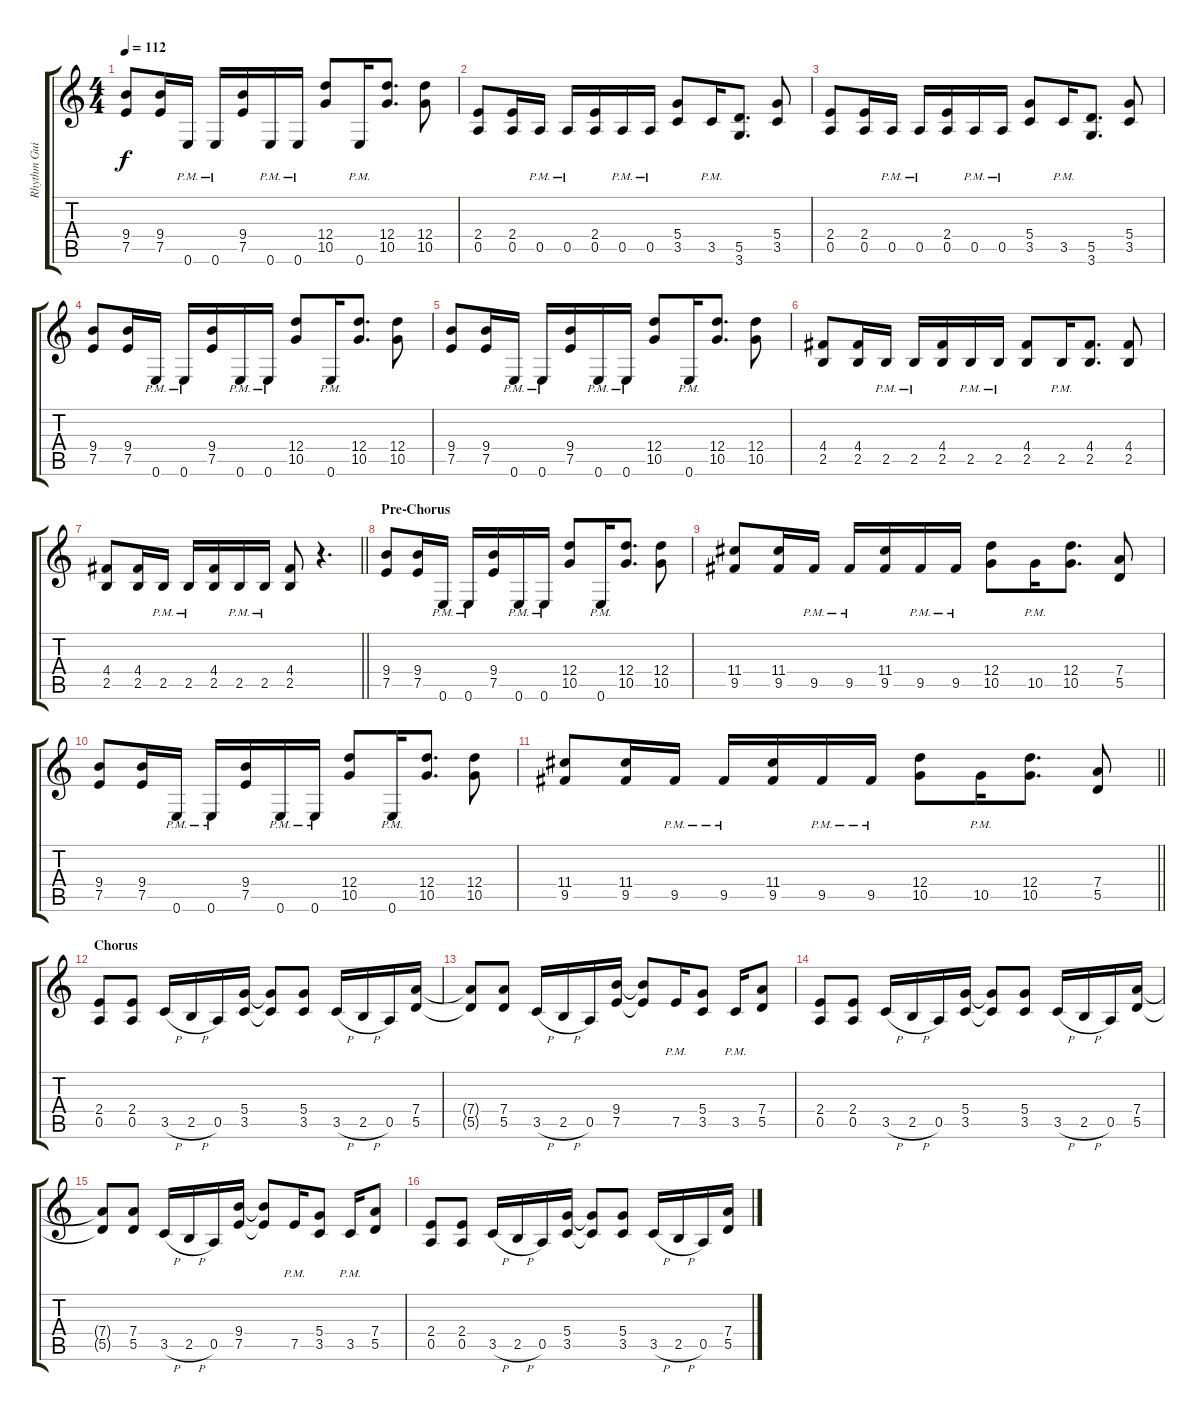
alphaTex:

\track ("Rhythm Guitar" "Rhythm Gui") {instrument distortionguitar}
\staff {score tabs}
\tuning (E4 B3 G3 D3 A2 E2) {hide}
\ts (4 4)
\tempo 112
\clef g2
\ks c
(9.4 7.5).8{dy f} (9.4 7.5).16 0.6{pm}.16 0.6{pm}.16 (9.4 7.5).16 0.6{pm}.16 0.6{pm}.16 (12.4 10.5).8 0.6{pm}.16 (12.4 10.5).8{d} (12.4 10.5).8 |
(2.4 0.5).8 (2.4 0.5).16 0.5{pm}.16 0.5{pm}.16 (2.4 0.5).16 0.5{pm}.16 0.5{pm}.16 (5.4 3.5).8 3.5{pm}.16 (5.5 3.6).8{d} (5.4 3.5).8 |
(2.4 0.5).8 (2.4 0.5).16 0.5{pm}.16 0.5{pm}.16 (2.4 0.5).16 0.5{pm}.16 0.5{pm}.16 (5.4 3.5).8 3.5{pm}.16 (5.5 3.6).8{d} (5.4 3.5).8 |
(9.4 7.5).8 (9.4 7.5).16 0.6{pm}.16 0.6{pm}.16 (9.4 7.5).16 0.6{pm}.16 0.6{pm}.16 (12.4 10.5).8 0.6{pm}.16 (12.4 10.5).8{d} (12.4 10.5).8 |
(9.4 7.5).8 (9.4 7.5).16 0.6{pm}.16 0.6{pm}.16 (9.4 7.5).16 0.6{pm}.16 0.6{pm}.16 (12.4 10.5).8 0.6{pm}.16 (12.4 10.5).8{d} (12.4 10.5).8 |
(4.4 2.5).8 (4.4 2.5).16 2.5{pm}.16 2.5{pm}.16 (4.4 2.5).16 2.5{pm}.16 2.5{pm}.16 (4.4 2.5).8 2.5{pm}.16 (4.4 2.5).8{d} (4.4 2.5).8 |
\barLineRight lightlight
(4.4 2.5).8 (4.4 2.5).16 2.5{pm}.16 2.5{pm}.16 (4.4 2.5).16 2.5{pm}.16 2.5{pm}.16 (4.4 2.5).8 r.4{d} |
\section ("" "Pre-Chorus")
(9.4 7.5).8 (9.4 7.5).16 0.6{pm}.16 0.6{pm}.16 (9.4 7.5).16 0.6{pm}.16 0.6{pm}.16 (12.4 10.5).8 0.6{pm}.16 (12.4 10.5).8{d} (12.4 10.5).8 |
(11.4 9.5).8 (11.4 9.5).16 9.5{pm}.16 9.5{pm}.16 (11.4 9.5).16 9.5{pm}.16 9.5{pm}.16 (12.4 10.5).8 10.5{pm}.16 (12.4 10.5).8{d} (7.4 5.5).8 |
(9.4 7.5).8 (9.4 7.5).16 0.6{pm}.16 0.6{pm}.16 (9.4 7.5).16 0.6{pm}.16 0.6{pm}.16 (12.4 10.5).8 0.6{pm}.16 (12.4 10.5).8{d} (12.4 10.5).8 |
\barLineRight lightlight
(11.4 9.5).8 (11.4 9.5).16 9.5{pm}.16 9.5{pm}.16 (11.4 9.5).16 9.5{pm}.16 9.5{pm}.16 (12.4 10.5).8 10.5{pm}.16 (12.4 10.5).8{d} (7.4 5.5).8 |
\section ("" "Chorus")
(2.4 0.5).8 (2.4 0.5).8 3.5{h}.16 2.5{h}.16 0.5.16 (5.4 3.5).16 (5.4{t} 3.5{t}).8 (5.4 3.5).8 3.5{h}.16 2.5{h}.16 0.5.16 (7.4 5.5).16 |
(7.4{t} 5.5{t}).8 (7.4 5.5).8 3.5{h}.16 2.5{h}.16 0.5.16 (9.4 7.5).16 (9.4{t} 7.5{t}).8 7.5{pm}.16 (5.4 3.5).8 3.5{pm}.16 (7.4 5.5).8 |
(2.4 0.5).8 (2.4 0.5).8 3.5{h}.16 2.5{h}.16 0.5.16 (5.4 3.5).16 (5.4{t} 3.5{t}).8 (5.4 3.5).8 3.5{h}.16 2.5{h}.16 0.5.16 (7.4 5.5).16 |
(7.4{t} 5.5{t}).8 (7.4 5.5).8 3.5{h}.16 2.5{h}.16 0.5.16 (9.4 7.5).16 (9.4{t} 7.5{t}).8 7.5{pm}.16 (5.4 3.5).8 3.5{pm}.16 (7.4 5.5).8 |
(2.4 0.5).8 (2.4 0.5).8 3.5{h}.16 2.5{h}.16 0.5.16 (5.4 3.5).16 (5.4{t} 3.5{t}).8 (5.4 3.5).8 3.5{h}.16 2.5{h}.16 0.5.16 (7.4 5.5).16
